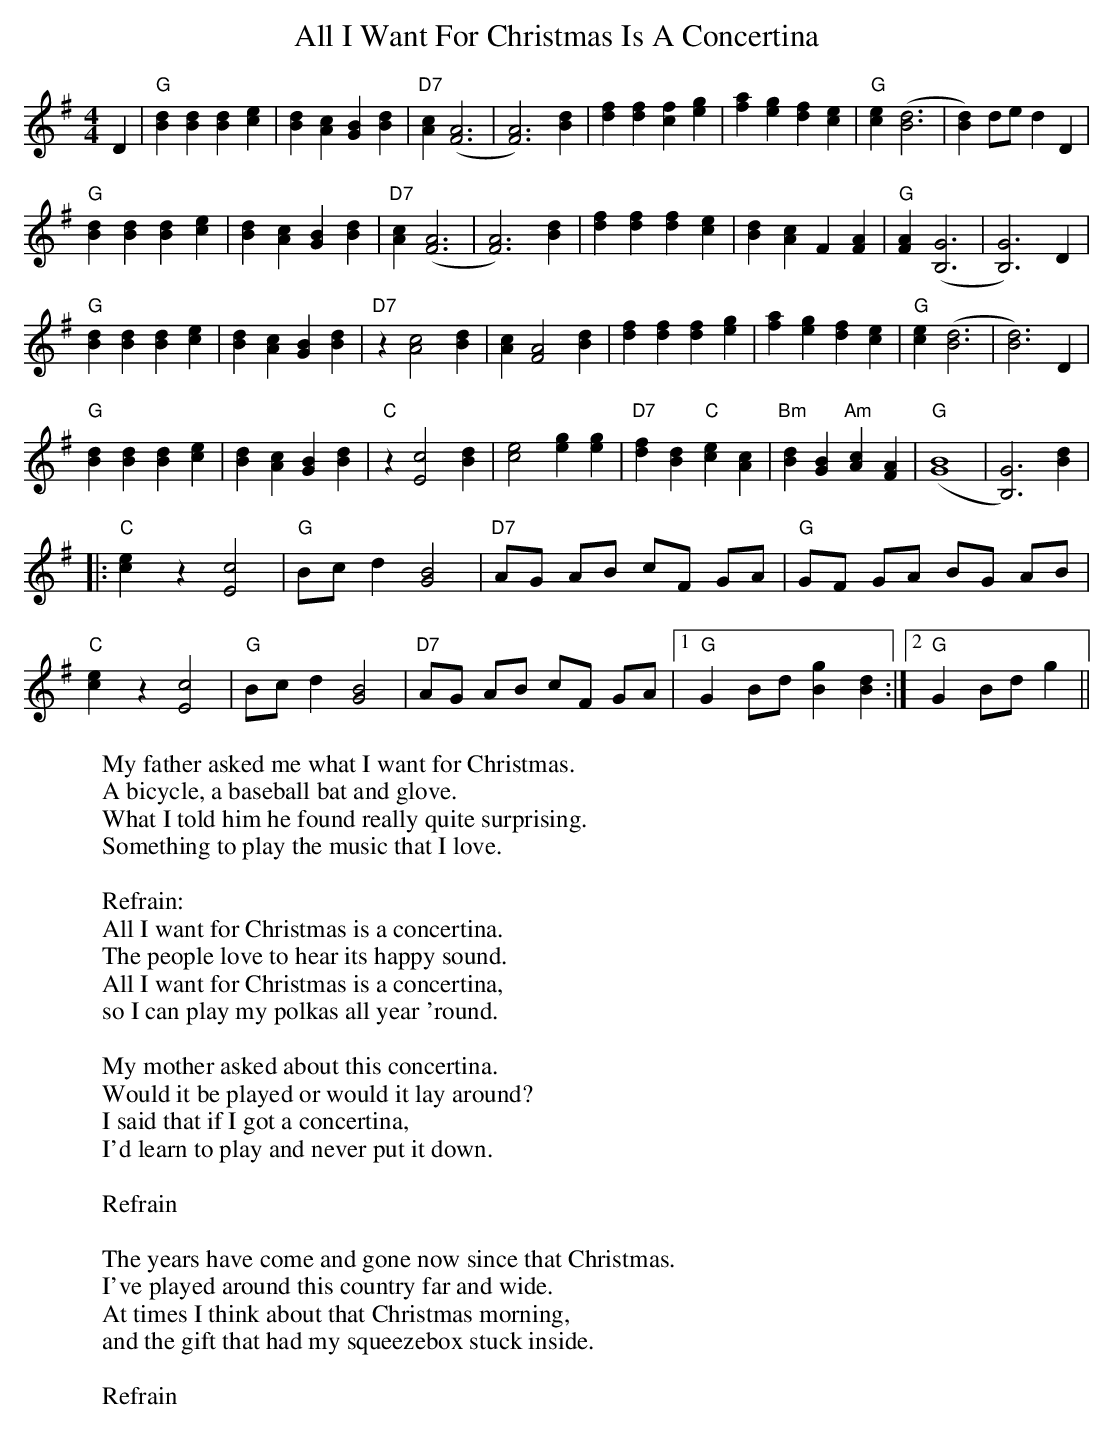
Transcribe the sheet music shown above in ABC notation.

X:1
T:All I Want For Christmas Is A Concertina
M:4/4
L:1/4
W:My father asked me what I want for Christmas.
W:A bicycle, a baseball bat and glove.
W:What I told him he found really quite surprising.
W:Something to play the music that I love.
W:
W:Refrain:
W:All I want for Christmas is a concertina.
W:The people love to hear its happy sound.
W:All I want for Christmas is a concertina,
W:so I can play my polkas all year 'round.
W:
W:My mother asked about this concertina.
W:Would it be played or would it lay around?
W:I said that if I got a concertina,
W:I'd learn to play and never put it down.
W:
W:Refrain
W:
W:The years have come and gone now since that Christmas.
W:I've played around this country far and wide.
W:At times I think about that Christmas morning,
W:and the gift that had my squeezebox stuck inside.
W:
W:Refrain
K:G % transposed from A
D|"G"[Bd] [Bd] [Bd] [ce]|[Bd] [Ac] [GB] [Bd]|"D7"[Ac] ([F3A3]|[F3A3]) [Bd]|\
[df] [df] [cf] [eg]|[fa] [eg] [df] [ce]|"G"[ce] ([B3d3]|[Bd]) d/e/ d D|
"G"[Bd] [Bd] [Bd] [ce]|[Bd] [Ac] [GB] [Bd]|"D7"[Ac] ([F3A3]|[F3A3]) [Bd]|\
[df] [df] [df] [ce]|[Bd] [Ac] F [FA]|"G"[FA] ([B,3G3]|[B,3G3]) D|
"G"[Bd] [Bd] [Bd] [ce]|[Bd] [Ac] [GB] [Bd]|"D7"z [A2c2] [Bd]|[Ac] [F2A2] [Bd]|\
[df] [df] [df] [eg]|[fa] [eg] [df] [ce]|"G"[ce] ([B3d3]|[B3d3]) D|
"G"[Bd] [Bd] [Bd] [ce]|[Bd] [Ac] [GB] [Bd]|"C"z [E2c2] [Bd]|[c2e2] [eg] [eg]|\
"D7"[df] [Bd] "C"[ce] [Ac]|"Bm"[Bd] [GB] "Am"[Ac] [FA]|"G"([B4G4]|[B,3G3]) [Bd]|
|:"C"[ce] z [E2c2]|"G"B/c/ d [G2B2]|"D7"A/G/ A/B/ c/F/ G/A/|"G"G/F/ G/A/ B/G/ A/B/|
"C"[ce] z [E2c2]|"G"B/c/ d [G2B2]|"D7"A/G/ A/B/ c/F/ G/A/|1 "G"G B/d/ [Bg] [Bd]:|2 "G"G B/d/g ||
